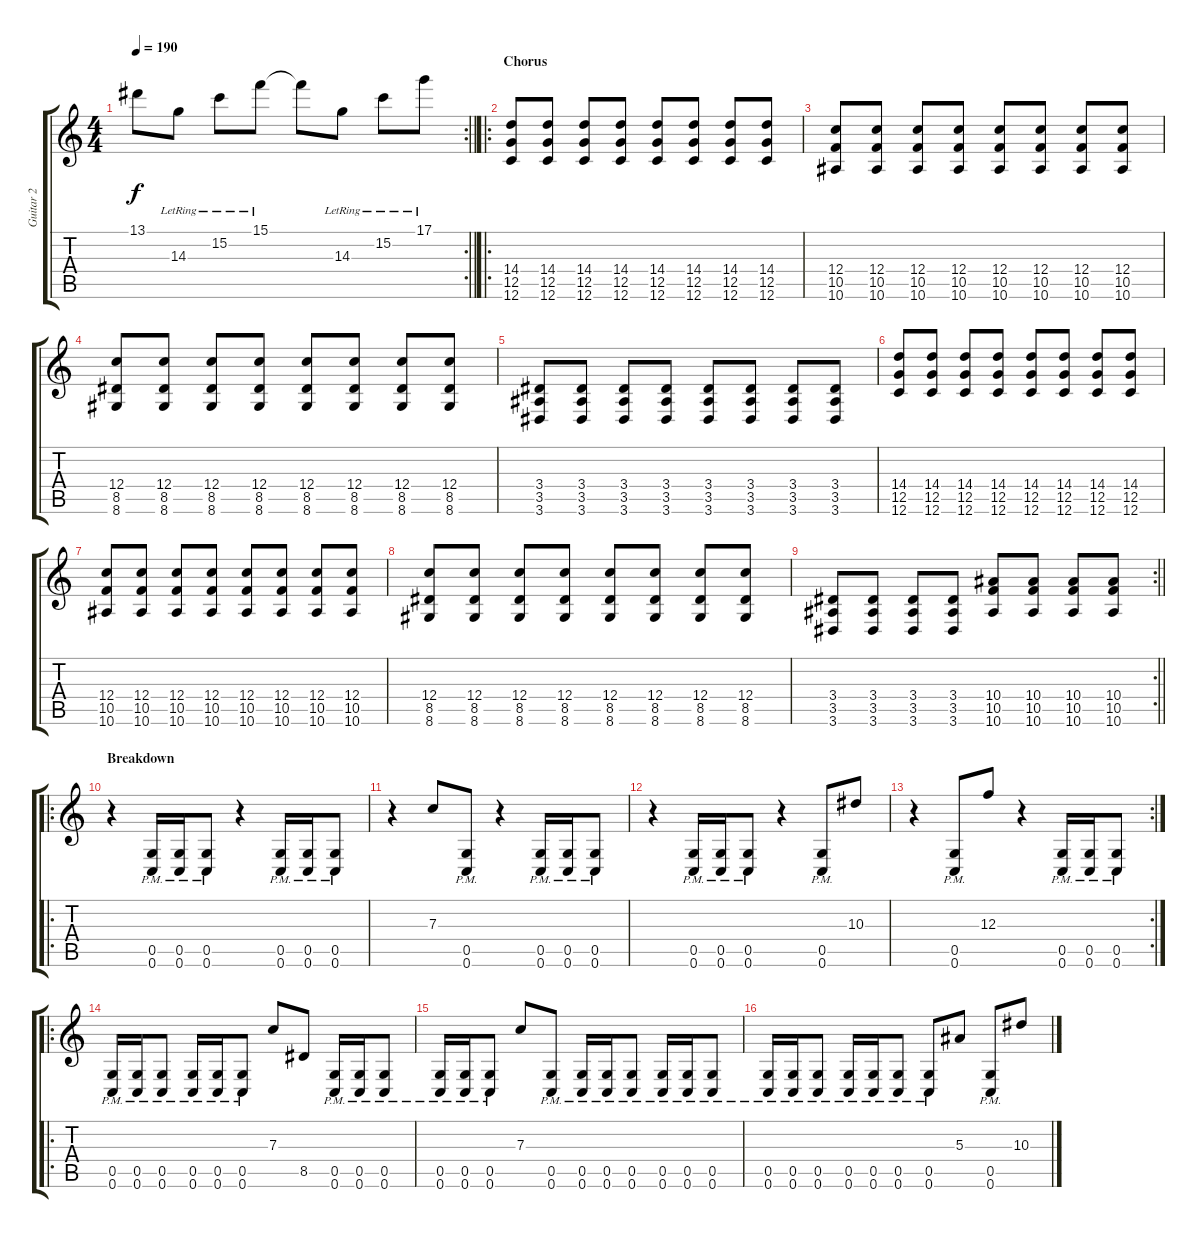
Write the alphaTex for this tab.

\track ("Guitar 2" "Guitar 2") {instrument distortionguitar}
\staff {score tabs}
\tuning (D4 A3 F3 C3 G2 C2) {hide}
\rc 2
\ts (4 4)
\tempo 190
\clef g2
\barLineRight lightlight
\ks c
13.1{t}.8{dy f} 14.3{lr}.8 15.2{lr}.8 15.1{lr}.8 15.1{t}.8 14.3{lr}.8 15.2{lr}.8 17.1{lr}.8 |
\ro
\section ("" "Chorus")
(14.4 12.5 12.6).8{instrument distortionguitar} (14.4 12.5 12.6).8 (14.4 12.5 12.6).8 (14.4 12.5 12.6).8 (14.4 12.5 12.6).8 (14.4 12.5 12.6).8 (14.4 12.5 12.6).8 (14.4 12.5 12.6).8 |
(12.4 10.5 10.6).8 (12.4 10.5 10.6).8 (12.4 10.5 10.6).8 (12.4 10.5 10.6).8 (12.4 10.5 10.6).8 (12.4 10.5 10.6).8 (12.4 10.5 10.6).8 (12.4 10.5 10.6).8 |
(12.4 8.5 8.6).8 (12.4 8.5 8.6).8 (12.4 8.5 8.6).8 (12.4 8.5 8.6).8 (12.4 8.5 8.6).8 (12.4 8.5 8.6).8 (12.4 8.5 8.6).8 (12.4 8.5 8.6).8 |
(3.4 3.5 3.6).8 (3.4 3.5 3.6).8 (3.4 3.5 3.6).8 (3.4 3.5 3.6).8 (3.4 3.5 3.6).8 (3.4 3.5 3.6).8 (3.4 3.5 3.6).8 (3.4 3.5 3.6).8 |
(14.4 12.5 12.6).8{instrument distortionguitar} (14.4 12.5 12.6).8 (14.4 12.5 12.6).8 (14.4 12.5 12.6).8 (14.4 12.5 12.6).8 (14.4 12.5 12.6).8 (14.4 12.5 12.6).8 (14.4 12.5 12.6).8 |
(12.4 10.5 10.6).8 (12.4 10.5 10.6).8 (12.4 10.5 10.6).8 (12.4 10.5 10.6).8 (12.4 10.5 10.6).8 (12.4 10.5 10.6).8 (12.4 10.5 10.6).8 (12.4 10.5 10.6).8 |
(12.4 8.5 8.6).8 (12.4 8.5 8.6).8 (12.4 8.5 8.6).8 (12.4 8.5 8.6).8 (12.4 8.5 8.6).8 (12.4 8.5 8.6).8 (12.4 8.5 8.6).8 (12.4 8.5 8.6).8 |
\rc 2
\barLineRight lightlight
(3.4 3.5 3.6).8 (3.4 3.5 3.6).8 (3.4 3.5 3.6).8 (3.4 3.5 3.6).8 (10.4 10.5 10.6).8 (10.4 10.5 10.6).8 (10.4 10.5 10.6).8 (10.4 10.5 10.6).8 |
\ro
\section ("" "Breakdown")
r.4 (0.5{pm} 0.6{pm}).16 (0.5{pm} 0.6{pm}).16 (0.5{pm} 0.6{pm}).8 r.4 (0.5{pm} 0.6{pm}).16 (0.5{pm} 0.6{pm}).16 (0.5{pm} 0.6{pm}).8 |
r.4 7.3.8 (0.5{pm} 0.6{pm}).8 r.4 (0.5{pm} 0.6{pm}).16 (0.5{pm} 0.6{pm}).16 (0.5{pm} 0.6{pm}).8 |
r.4 (0.5{pm} 0.6{pm}).16 (0.5{pm} 0.6{pm}).16 (0.5{pm} 0.6{pm}).8 r.4 (0.5{pm} 0.6{pm}).8 10.3.8 |
\rc 2
r.4 (0.5{pm} 0.6{pm}).8 12.3.8 r.4 (0.5{pm} 0.6{pm}).16 (0.5{pm} 0.6{pm}).16 (0.5{pm} 0.6{pm}).8 |
\ro
(0.5{pm} 0.6{pm}).16 (0.5{pm} 0.6{pm}).16 (0.5{pm} 0.6{pm}).8 (0.5{pm} 0.6{pm}).16 (0.5{pm} 0.6{pm}).16 (0.5{pm} 0.6{pm}).8 7.3.8 8.5.8 (0.5{pm} 0.6{pm}).16 (0.5{pm} 0.6{pm}).16 (0.5{pm} 0.6{pm}).8 |
(0.5{pm} 0.6{pm}).16 (0.5{pm} 0.6{pm}).16 (0.5{pm} 0.6{pm}).8 7.3.8 (0.5{pm} 0.6{pm}).8 (0.5{pm} 0.6{pm}).16 (0.5{pm} 0.6{pm}).16 (0.5{pm} 0.6{pm}).8 (0.5{pm} 0.6{pm}).16 (0.5{pm} 0.6{pm}).16 (0.5{pm} 0.6{pm}).8 |
(0.5{pm} 0.6{pm}).16 (0.5{pm} 0.6{pm}).16 (0.5{pm} 0.6{pm}).8 (0.5{pm} 0.6{pm}).16 (0.5{pm} 0.6{pm}).16 (0.5{pm} 0.6{pm}).8 (0.5{pm} 0.6{pm}).8 5.3.8 (0.5{pm} 0.6{pm}).8 10.3.8
